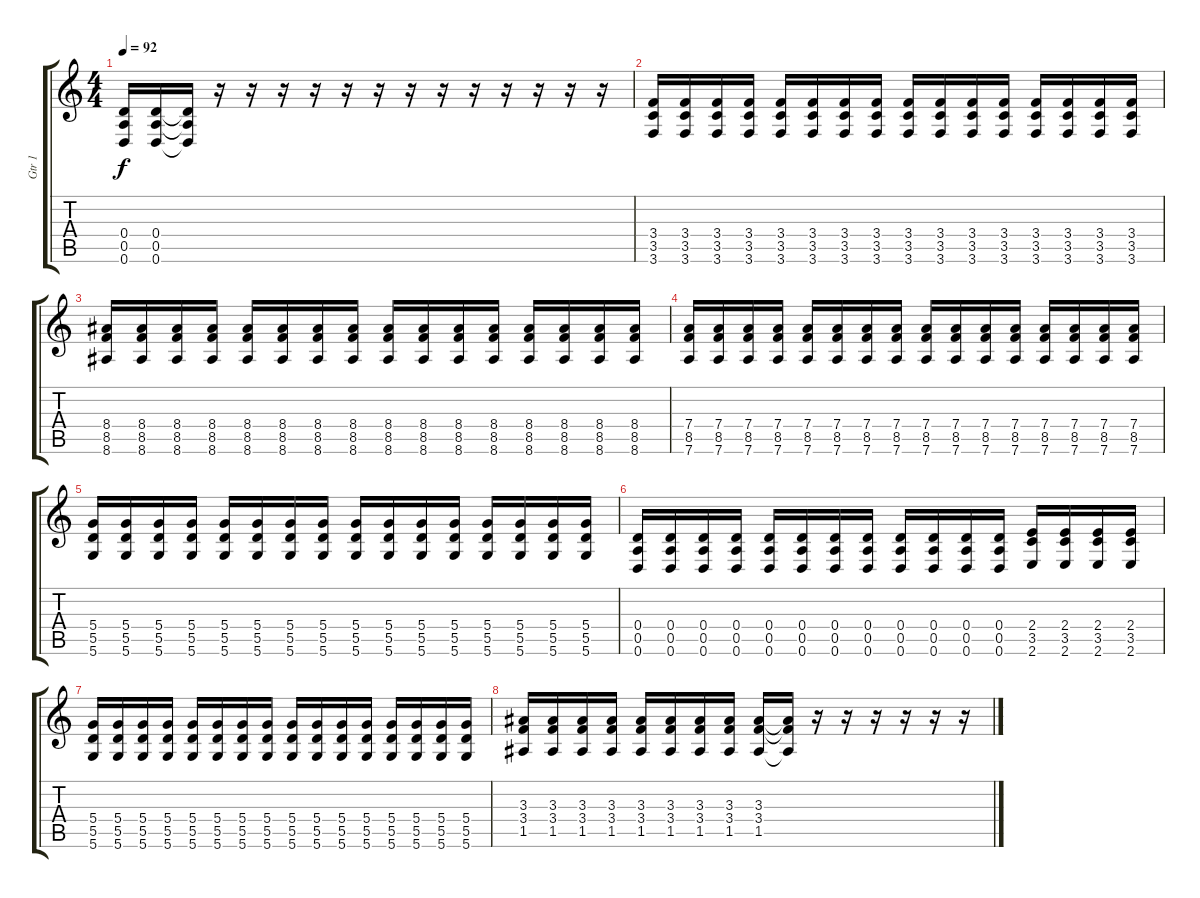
\track ("Gtr 1" "Gtr 1") {instrument distortionguitar}
\staff {score tabs}
\tuning (E4 B3 G3 D3 A2 D2) {hide}
\ts (4 4)
\tempo 92
\clef g2
\ks c
(0.4 0.5 0.6).16{dy f} (0.4 0.5 0.6).16 (0.4{t} 0.5{t} 0.6{t}).16 r.16 r.16 r.16 r.16 r.16 r.16 r.16 r.16 r.16 r.16 r.16 r.16 r.16 |
(3.4 3.5 3.6).16 (3.4 3.5 3.6).16 (3.4 3.5 3.6).16 (3.4 3.5 3.6).16 (3.4 3.5 3.6).16 (3.4 3.5 3.6).16 (3.4 3.5 3.6).16 (3.4 3.5 3.6).16 (3.4 3.5 3.6).16 (3.4 3.5 3.6).16 (3.4 3.5 3.6).16 (3.4 3.5 3.6).16 (3.4 3.5 3.6).16 (3.4 3.5 3.6).16 (3.4 3.5 3.6).16 (3.4 3.5 3.6).16 |
(8.4 8.5 8.6).16 (8.4 8.5 8.6).16 (8.4 8.5 8.6).16 (8.4 8.5 8.6).16 (8.4 8.5 8.6).16 (8.4 8.5 8.6).16 (8.4 8.5 8.6).16 (8.4 8.5 8.6).16 (8.4 8.5 8.6).16 (8.4 8.5 8.6).16 (8.4 8.5 8.6).16 (8.4 8.5 8.6).16 (8.4 8.5 8.6).16 (8.4 8.5 8.6).16 (8.4 8.5 8.6).16 (8.4 8.5 8.6).16 |
(7.4 8.5 7.6).16 (7.4 8.5 7.6).16 (7.4 8.5 7.6).16 (7.4 8.5 7.6).16 (7.4 8.5 7.6).16 (7.4 8.5 7.6).16 (7.4 8.5 7.6).16 (7.4 8.5 7.6).16 (7.4 8.5 7.6).16 (7.4 8.5 7.6).16 (7.4 8.5 7.6).16 (7.4 8.5 7.6).16 (7.4 8.5 7.6).16 (7.4 8.5 7.6).16 (7.4 8.5 7.6).16 (7.4 8.5 7.6).16 |
(5.4 5.5 5.6).16 (5.4 5.5 5.6).16 (5.4 5.5 5.6).16 (5.4 5.5 5.6).16 (5.4 5.5 5.6).16 (5.4 5.5 5.6).16 (5.4 5.5 5.6).16 (5.4 5.5 5.6).16 (5.4 5.5 5.6).16 (5.4 5.5 5.6).16 (5.4 5.5 5.6).16 (5.4 5.5 5.6).16 (5.4 5.5 5.6).16 (5.4 5.5 5.6).16 (5.4 5.5 5.6).16 (5.4 5.5 5.6).16 |
(0.4 0.5 0.6).16 (0.4 0.5 0.6).16 (0.4 0.5 0.6).16 (0.4 0.5 0.6).16 (0.4 0.5 0.6).16 (0.4 0.5 0.6).16 (0.4 0.5 0.6).16 (0.4 0.5 0.6).16 (0.4 0.5 0.6).16 (0.4 0.5 0.6).16 (0.4 0.5 0.6).16 (0.4 0.5 0.6).16 (2.4 3.5 2.6).16 (2.4 3.5 2.6).16 (2.4 3.5 2.6).16 (2.4 3.5 2.6).16 |
(5.4 5.5 5.6).16 (5.4 5.5 5.6).16 (5.4 5.5 5.6).16 (5.4 5.5 5.6).16 (5.4 5.5 5.6).16 (5.4 5.5 5.6).16 (5.4 5.5 5.6).16 (5.4 5.5 5.6).16 (5.4 5.5 5.6).16 (5.4 5.5 5.6).16 (5.4 5.5 5.6).16 (5.4 5.5 5.6).16 (5.4 5.5 5.6).16 (5.4 5.5 5.6).16 (5.4 5.5 5.6).16 (5.4 5.5 5.6).16 |
(3.3 3.4 1.5).16 (3.3 3.4 1.5).16 (3.3 3.4 1.5).16 (3.3 3.4 1.5).16 (3.3 3.4 1.5).16 (3.3 3.4 1.5).16 (3.3 3.4 1.5).16 (3.3 3.4 1.5).16 (3.3 3.4 1.5).16 (3.3{t} 3.4{t} 1.5{t}).16 r.16 r.16 r.16 r.16 r.16 r.16
